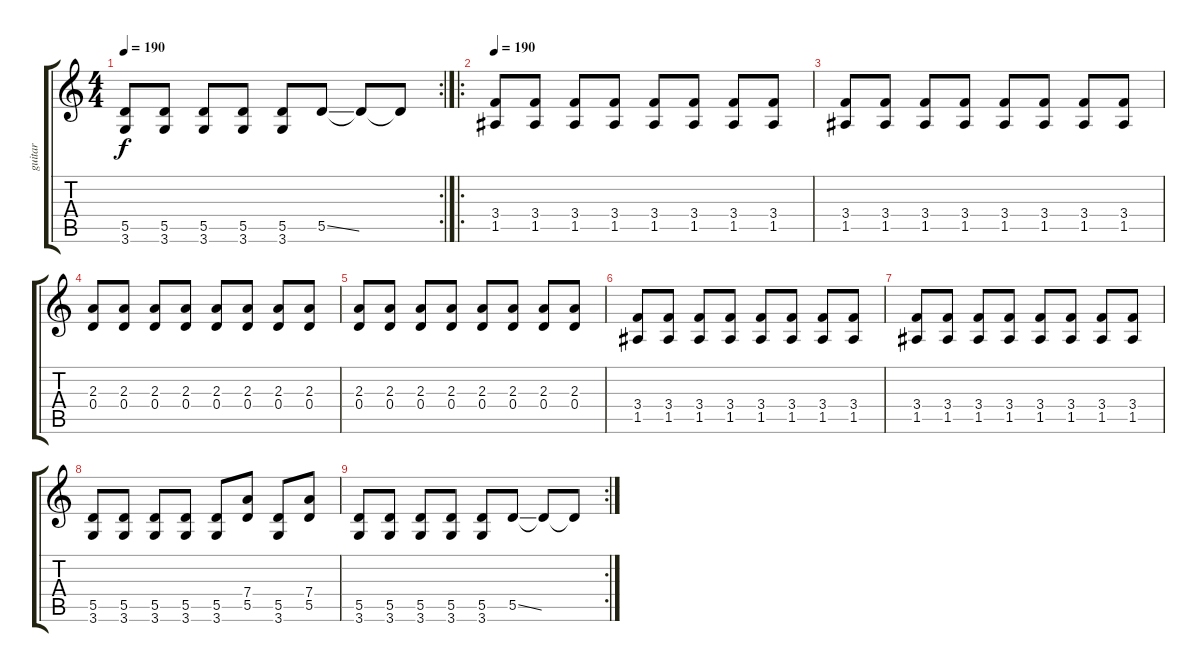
\track ("guitar" "guitar") {instrument electricguitarjazz}
\staff {score tabs}
\tuning (E4 B3 G3 D3 A2 E2) {hide}
\rc 2
\ts (4 4)
\tempo 190
\clef g2
\ks c
(5.5 3.6).8{dy f} (5.5 3.6).8 (5.5 3.6).8 (5.5 3.6).8 (5.5 3.6).8 5.5{ss}.8 5.5{t}.8 5.5{t}.8 |
\ro
\tempo 190
(3.4 1.5).8{volume 12 instrument distortionguitar} (3.4 1.5).8 (3.4 1.5).8 (3.4 1.5).8 (3.4 1.5).8 (3.4 1.5).8 (3.4 1.5).8 (3.4 1.5).8 |
(3.4 1.5).8 (3.4 1.5).8 (3.4 1.5).8 (3.4 1.5).8 (3.4 1.5).8 (3.4 1.5).8 (3.4 1.5).8 (3.4 1.5).8 |
(2.3 0.4).8 (2.3 0.4).8 (2.3 0.4).8 (2.3 0.4).8 (2.3 0.4).8 (2.3 0.4).8 (2.3 0.4).8 (2.3 0.4).8 |
(2.3 0.4).8 (2.3 0.4).8 (2.3 0.4).8 (2.3 0.4).8 (2.3 0.4).8 (2.3 0.4).8 (2.3 0.4).8 (2.3 0.4).8 |
(3.4 1.5).8 (3.4 1.5).8 (3.4 1.5).8 (3.4 1.5).8 (3.4 1.5).8 (3.4 1.5).8 (3.4 1.5).8 (3.4 1.5).8 |
(3.4 1.5).8 (3.4 1.5).8 (3.4 1.5).8 (3.4 1.5).8 (3.4 1.5).8 (3.4 1.5).8 (3.4 1.5).8 (3.4 1.5).8 |
(5.5 3.6).8 (5.5 3.6).8 (5.5 3.6).8 (5.5 3.6).8 (5.5 3.6).8 (7.4 5.5).8 (5.5 3.6).8 (7.4 5.5).8 |
\rc 2
(5.5 3.6).8 (5.5 3.6).8 (5.5 3.6).8 (5.5 3.6).8 (5.5 3.6).8 5.5{ss}.8 5.5{t}.8 5.5{t}.8
